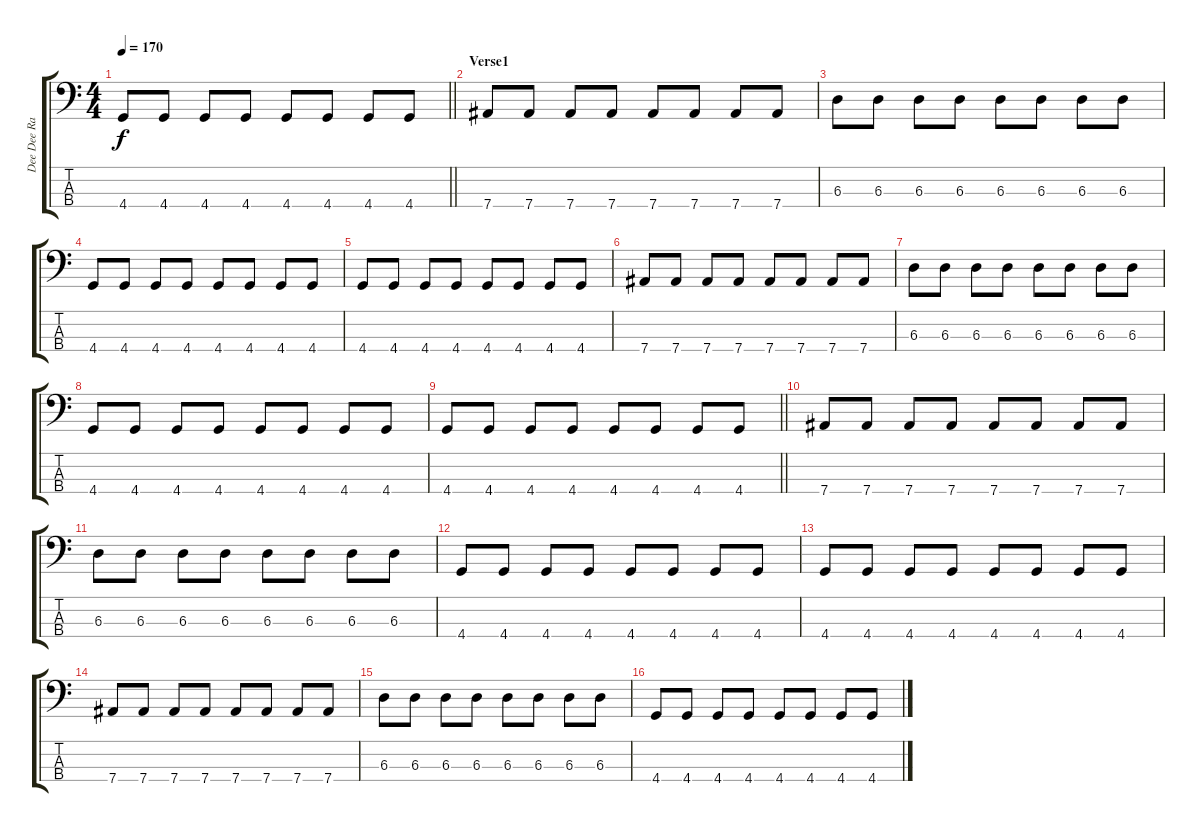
\track ("Dee Dee Ramone (Thorsten)" "Dee Dee Ra") {instrument electricbasspick}
\staff {score tabs}
\tuning (Gb2 Db2 Ab1 Eb1) {hide}
\ts (4 4)
\tempo 170
\clef f4
\barLineRight lightlight
\ks c
4.4.8{dy f} 4.4.8 4.4.8 4.4.8 4.4.8 4.4.8 4.4.8 4.4.8 |
\section ("" "Verse1")
7.4.8 7.4.8 7.4.8 7.4.8 7.4.8 7.4.8 7.4.8 7.4.8 |
6.3.8 6.3.8 6.3.8 6.3.8 6.3.8 6.3.8 6.3.8 6.3.8 |
4.4.8 4.4.8 4.4.8 4.4.8 4.4.8 4.4.8 4.4.8 4.4.8 |
4.4.8 4.4.8 4.4.8 4.4.8 4.4.8 4.4.8 4.4.8 4.4.8 |
7.4.8 7.4.8 7.4.8 7.4.8 7.4.8 7.4.8 7.4.8 7.4.8 |
6.3.8 6.3.8 6.3.8 6.3.8 6.3.8 6.3.8 6.3.8 6.3.8 |
4.4.8 4.4.8 4.4.8 4.4.8 4.4.8 4.4.8 4.4.8 4.4.8 |
\barLineRight lightlight
4.4.8 4.4.8 4.4.8 4.4.8 4.4.8 4.4.8 4.4.8 4.4.8 |
7.4.8 7.4.8 7.4.8 7.4.8 7.4.8 7.4.8 7.4.8 7.4.8 |
6.3.8 6.3.8 6.3.8 6.3.8 6.3.8 6.3.8 6.3.8 6.3.8 |
4.4.8 4.4.8 4.4.8 4.4.8 4.4.8 4.4.8 4.4.8 4.4.8 |
4.4.8 4.4.8 4.4.8 4.4.8 4.4.8 4.4.8 4.4.8 4.4.8 |
7.4.8 7.4.8 7.4.8 7.4.8 7.4.8 7.4.8 7.4.8 7.4.8 |
6.3.8 6.3.8 6.3.8 6.3.8 6.3.8 6.3.8 6.3.8 6.3.8 |
4.4.8 4.4.8 4.4.8 4.4.8 4.4.8 4.4.8 4.4.8 4.4.8
